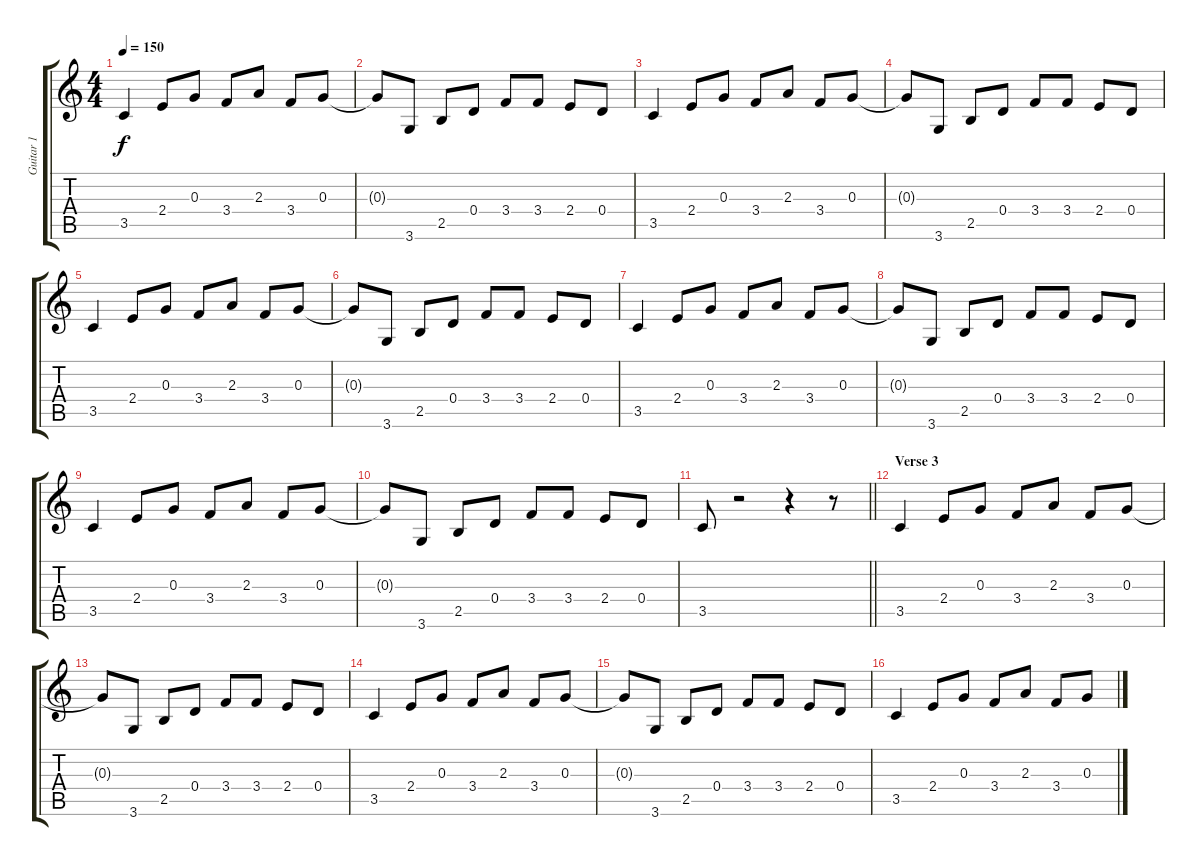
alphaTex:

\track ("Guitar 1" "Guitar 1") {instrument electricguitarclean}
\staff {score tabs}
\tuning (E4 B3 G3 D3 A2 E2) {hide}
\ts (4 4)
\tempo 150
\clef g2
\ks c
3.5.4{dy f} 2.4.8 0.3.8 3.4.8 2.3.8 3.4.8 0.3.8 |
0.3{t}.8 3.6.8 2.5.8 0.4.8 3.4.8 3.4.8 2.4.8 0.4.8 |
3.5.4 2.4.8 0.3.8 3.4.8 2.3.8 3.4.8 0.3.8 |
0.3{t}.8 3.6.8 2.5.8 0.4.8 3.4.8 3.4.8 2.4.8 0.4.8 |
3.5.4 2.4.8 0.3.8 3.4.8 2.3.8 3.4.8 0.3.8 |
0.3{t}.8 3.6.8 2.5.8 0.4.8 3.4.8 3.4.8 2.4.8 0.4.8 |
3.5.4 2.4.8 0.3.8 3.4.8 2.3.8 3.4.8 0.3.8 |
0.3{t}.8 3.6.8 2.5.8 0.4.8 3.4.8 3.4.8 2.4.8 0.4.8 |
3.5.4 2.4.8 0.3.8 3.4.8 2.3.8 3.4.8 0.3.8 |
0.3{t}.8 3.6.8 2.5.8 0.4.8 3.4.8 3.4.8 2.4.8 0.4.8 |
\barLineRight lightlight
3.5.8 r.2 r.4 r.8 |
\section ("" "Verse 3")
3.5.4 2.4.8 0.3.8 3.4.8 2.3.8 3.4.8 0.3.8 |
0.3{t}.8 3.6.8 2.5.8 0.4.8 3.4.8 3.4.8 2.4.8 0.4.8 |
3.5.4 2.4.8 0.3.8 3.4.8 2.3.8 3.4.8 0.3.8 |
0.3{t}.8 3.6.8 2.5.8 0.4.8 3.4.8 3.4.8 2.4.8 0.4.8 |
3.5.4 2.4.8 0.3.8 3.4.8 2.3.8 3.4.8 0.3.8
